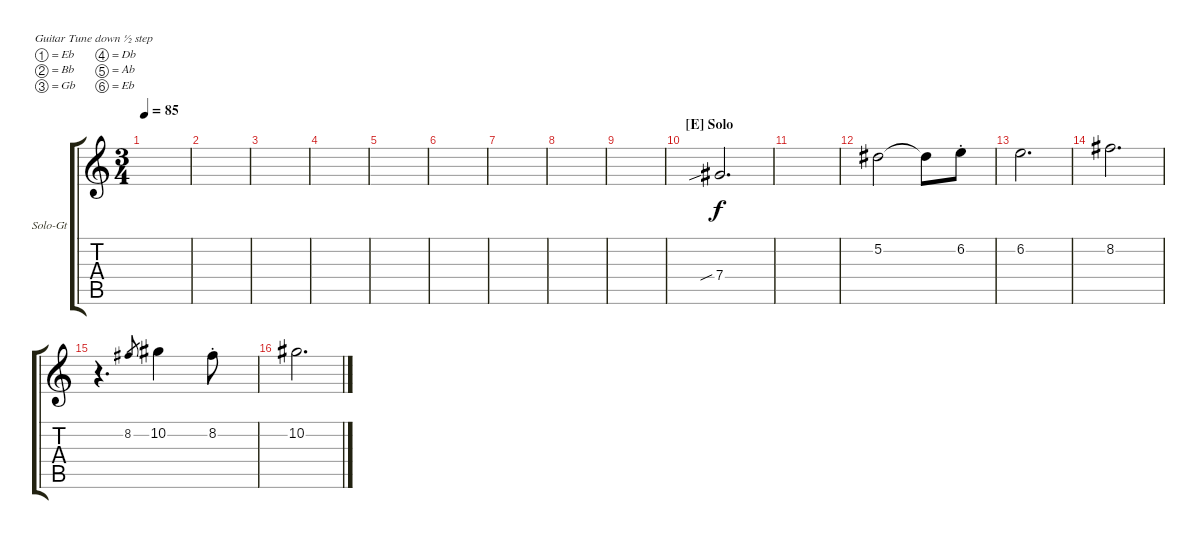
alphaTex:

\defaultSystemsLayout 4
\bracketExtendMode groupsimilarinstruments
\firstSystemTrackNameOrientation horizontal
\otherSystemsTrackNameOrientation horizontal
\track ("Solo Guitar" "Solo-Gt") {instrument acousticguitarsteel}
\staff {score tabs}
\tuning (Eb4 Bb3 Gb3 Db3 Ab2 Eb2)
\ts (3 4)
\tempo 85
\clef g2
\ks c
|
|
|
|
|
|
|
|
|
\section ("E" "Solo")
7.4{sib}.2{d} |
|
5.2.2 5.2{t}.8 6.2{st}.8 |
6.2.2{d} |
8.2.2{d} |
r.4{d} 8.2.8{gr} 10.2.4 8.2{st}.8 |
10.2.2{d}
